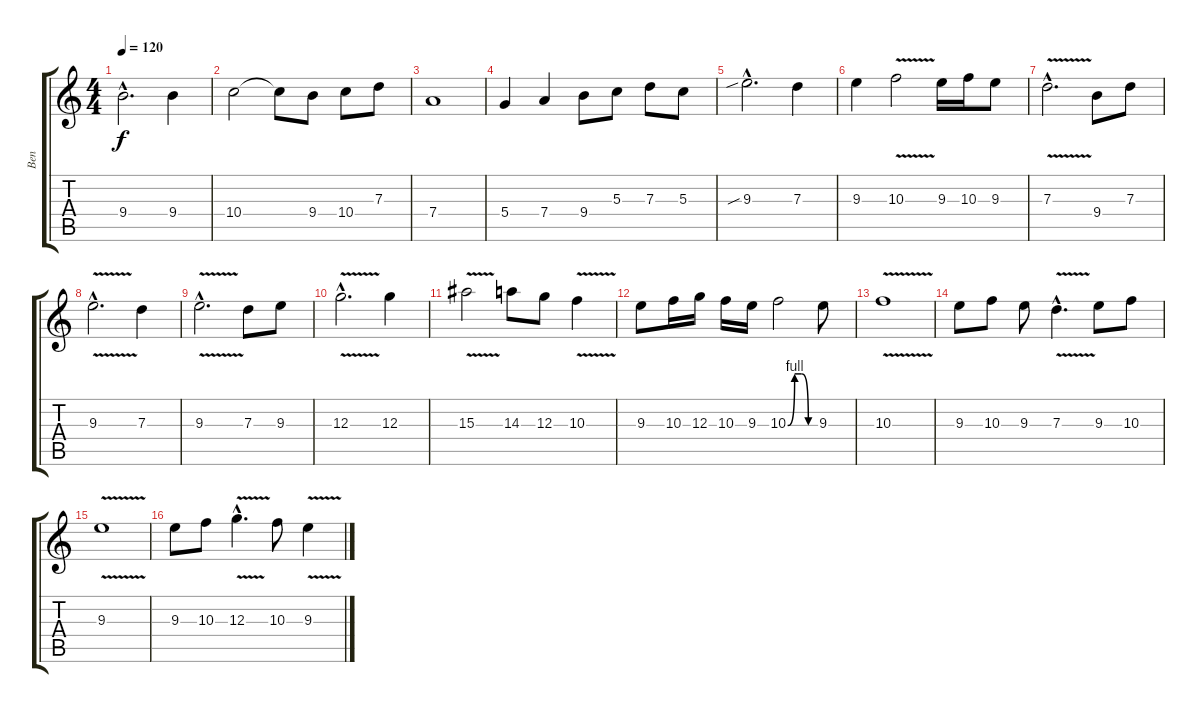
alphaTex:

\track ("Ben" "Ben") {instrument distortionguitar}
\staff {score tabs}
\tuning (E4 B3 G3 D3 A2 E2) {hide}
\ts (4 4)
\tempo 120
\clef g2
\ks c
9.4{hac}.2{d dy f} 9.4.4 |
10.4.2 10.4{t}.8 9.4.8 10.4.8 7.3.8 |
7.4.1 |
5.4.4 7.4.4 9.4.8 5.3.8 7.3.8 5.3.8 |
9.3{sib hac}.2{d} 7.3.4 |
9.3.4 10.3{v}.2 9.3.16 10.3.16 9.3.8 |
7.3{v hac}.2{d} 9.4.8 7.3.8 |
9.3{v hac}.2{d} 7.3.4 |
9.3{v hac}.2{d} 7.3.8 9.3.8 |
12.3{v hac}.2{d} 12.3.4 |
15.3{v}.2 14.3.8 12.3.8 10.3{v}.4 |
9.3.8 10.3.16 12.3.16 10.3.16 9.3.16 10.3{be (custom 0 0 15 4 30 4 45 0 60 0)}.2 9.3.8 |
10.3{v}.1 |
9.3.8 10.3.8 9.3.8 7.3{v hac}.4{d} 9.3.8 10.3.8 |
9.3{v}.1 |
9.3.8 10.3.8 12.3{v hac}.4{d} 10.3.8 9.3{v}.4
